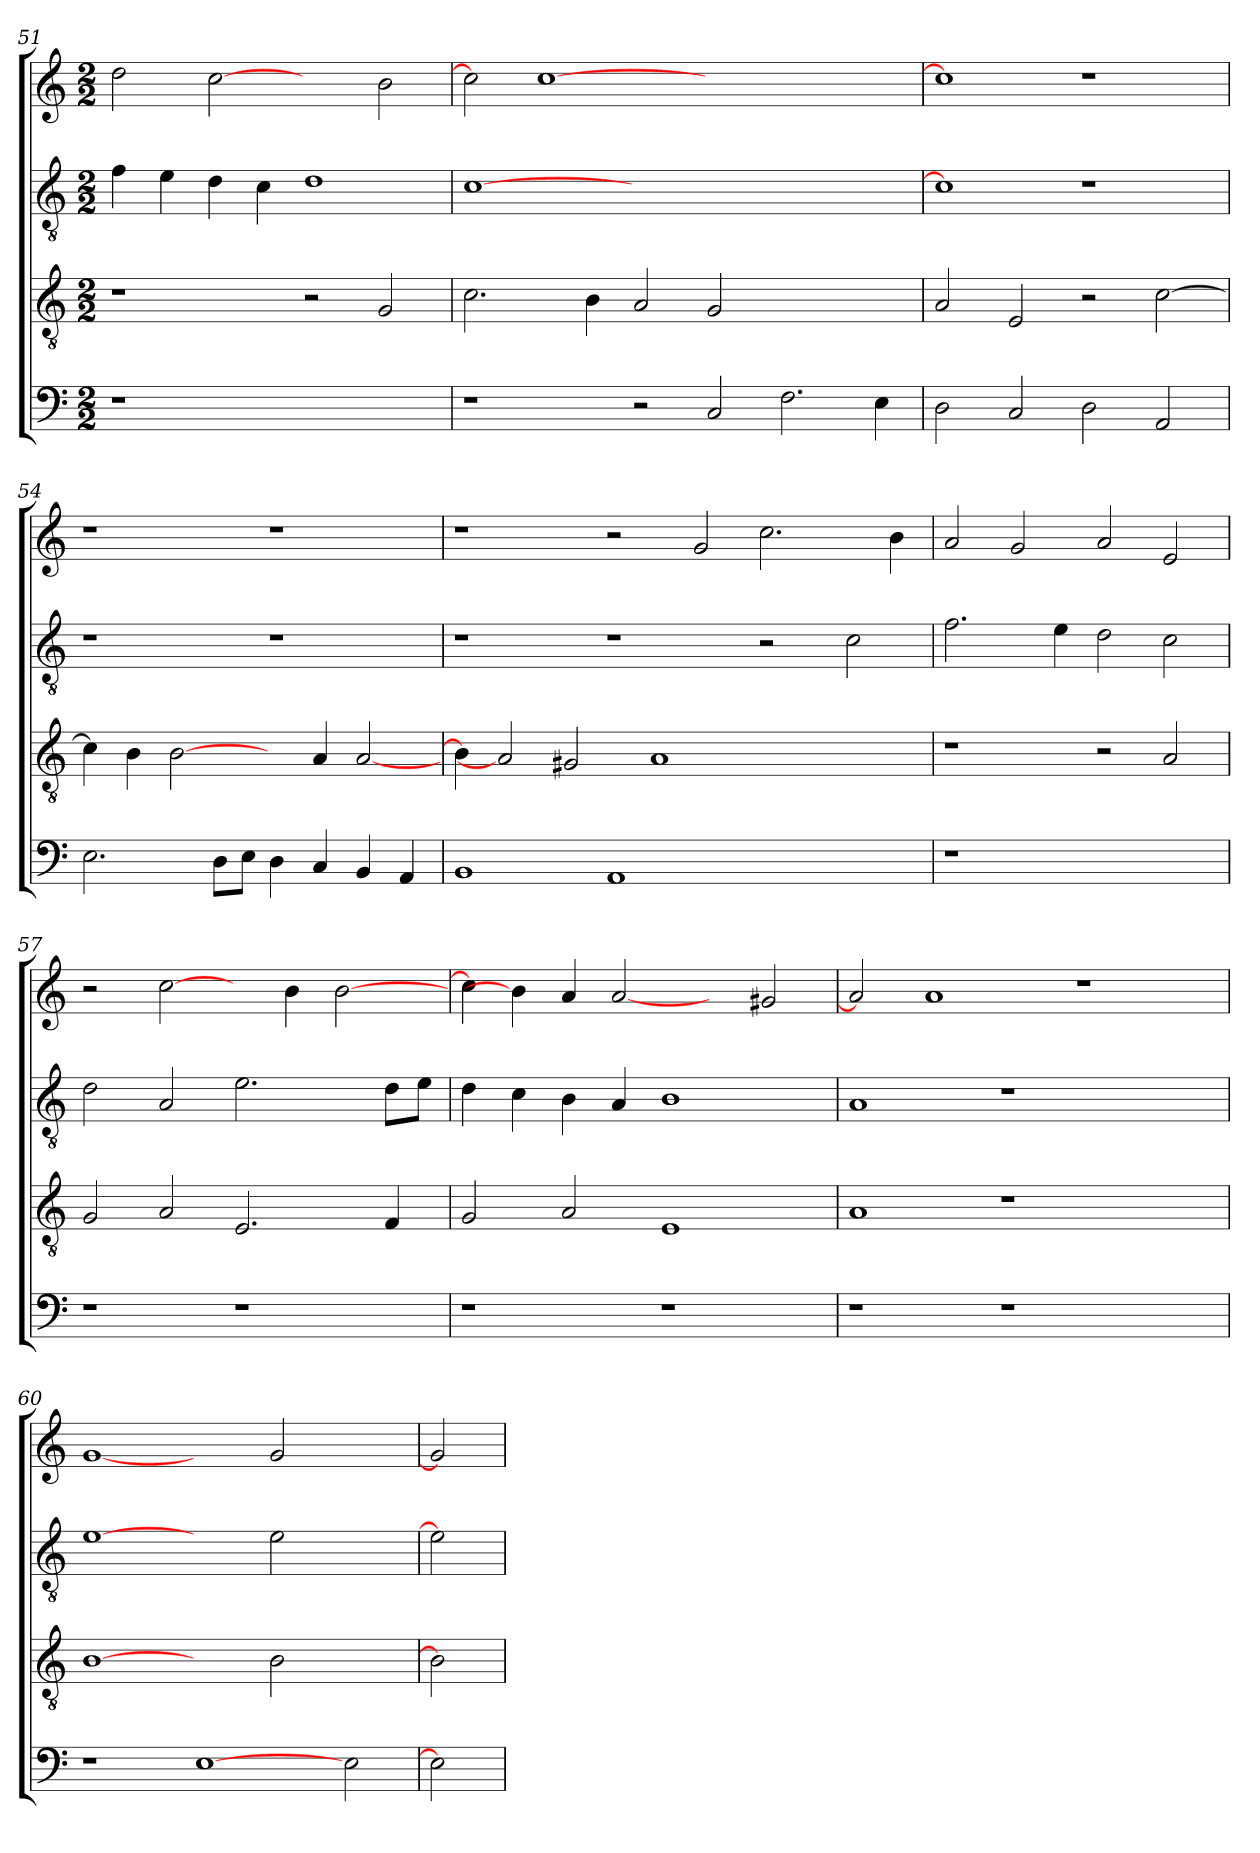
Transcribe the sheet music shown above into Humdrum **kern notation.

**kern	**kern	**kern	**kern
*part4	*part3	*part2	*part1
*staff4	*staff3	*staff2	*staff1
*clefF4	*clefGv2	*clefGv2	*clefG2
*k[]	*k[]	*k[]	*k[]
*M2/2	*M2/2	*M2/2	*M2/2
=51	=51	=51	=51
1r	1r	4f\	2dd\
.	.	4e\	.
.	.	4d\	[2cc
.	.	4c\	.
1ryy	2r	1d	2ryy
.	2G/	.	2b\
=52	=52	=52	=52
1r	2.c\	[1c	2cc]
.	.	.	[1cc
.	4B\	.	.
2r	2A/	0ryy	.
2C/	2G/	.	1.ryy
2.F\	1ryy	.	.
4E\	.	.	.
=53	=53	=53	=53
2D\	2A/	1c]	1cc]
2C/	2E/	.	.
2D\	2r	1r	1r
2AA/	[2c\	.	.
=54	=54	=54	=54
2.E\	4c\]	1r	1r
.	4B\	.	.
.	[2B\	.	.
8D\L	.	.	.
8E\J	.	.	.
4D\	4ryy	1r	1r
4C/	4A/	.	.
4BB/	[2A/	.	.
4AA/	.	.	.
=55	=55	=55	=55
1BB	4B\]	1r	1r
.	2A/]	.	.
.	2G#X/	.	.
1AA	.	1r	2r
.	1A	.	.
.	.	.	2g/
1ryy	.	2r	2.cc\
.	2.ryy	.	.
.	.	2c\	.
.	.	.	4b\
=56	=56	=56	=56
1r	1r	2.f\	2a/
.	.	.	2g/
.	.	4e\	.
1ryy	2r	2d\	2a/
.	2A/	2c\	2e/
=57	=57	=57	=57
1r	2G/	2d\	2r
.	2A/	2A/	[2cc\
1r	2.E/	2.e\	4ryy
.	.	.	4b\
.	.	.	[2b\
.	4F/	8d\L	.
.	.	8e\J	.
=58	=58	=58	=58
1r	2G/	4d\	4cc\]
.	.	4c\	4b\]
.	2A/	4B\	4a/
.	.	4A/	[2a
1r	1E	1B	.
.	.	.	4ryy
.	.	.	2g#X/
=59	=59	=59	=59
1r	1A	1A	2a]
.	.	.	1a
1r	1r	1r	.
.	.	.	1r
2ryy	2ryy	2ryy	.
=60	=60	=60	=60
1r	[1B	[1e	[1g
[1E	2ryy	2ryy	2ryy
.	2B\	2e\	2g/
2E\	2ryy	2ryy	2ryy
=61	=61	=61	=61
2E]	2B]	2e]	2g]
=	=	=	=
*-	*-	*-	*-
